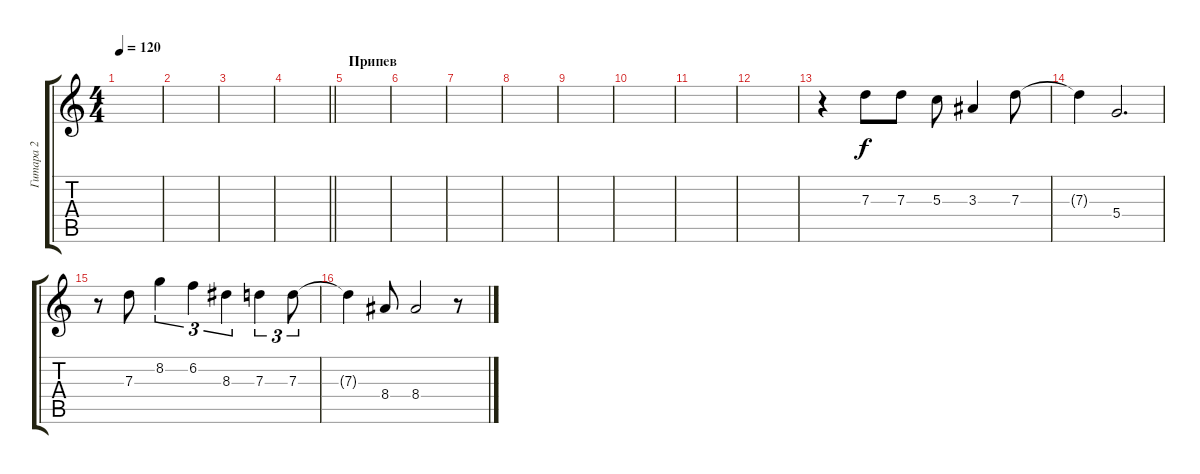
\track ("Гитара 2" "Гитара 2") {instrument acousticguitarnylon}
\staff {score tabs}
\tuning (E4 B3 G3 D3 A2 E2) {hide}
\ts (4 4)
\tempo 120
\clef g2
\ks c
|
|
|
\barLineRight lightlight
|
\section ("" "Припев")
|
|
|
|
|
|
|
|
r.4 7.3.8 7.3.8 5.3.8 3.3.4 7.3.8 |
7.3{t}.4 5.4.2{d} |
r.8 7.3.8 8.2.4{tu (3 2)} 6.2.4{tu (3 2)} 8.3.4{tu (3 2)} 7.3.4{tu (3 2)} 7.3.8{tu (3 2)} |
7.3{t}.4 8.4.8 8.4.2 r.8
